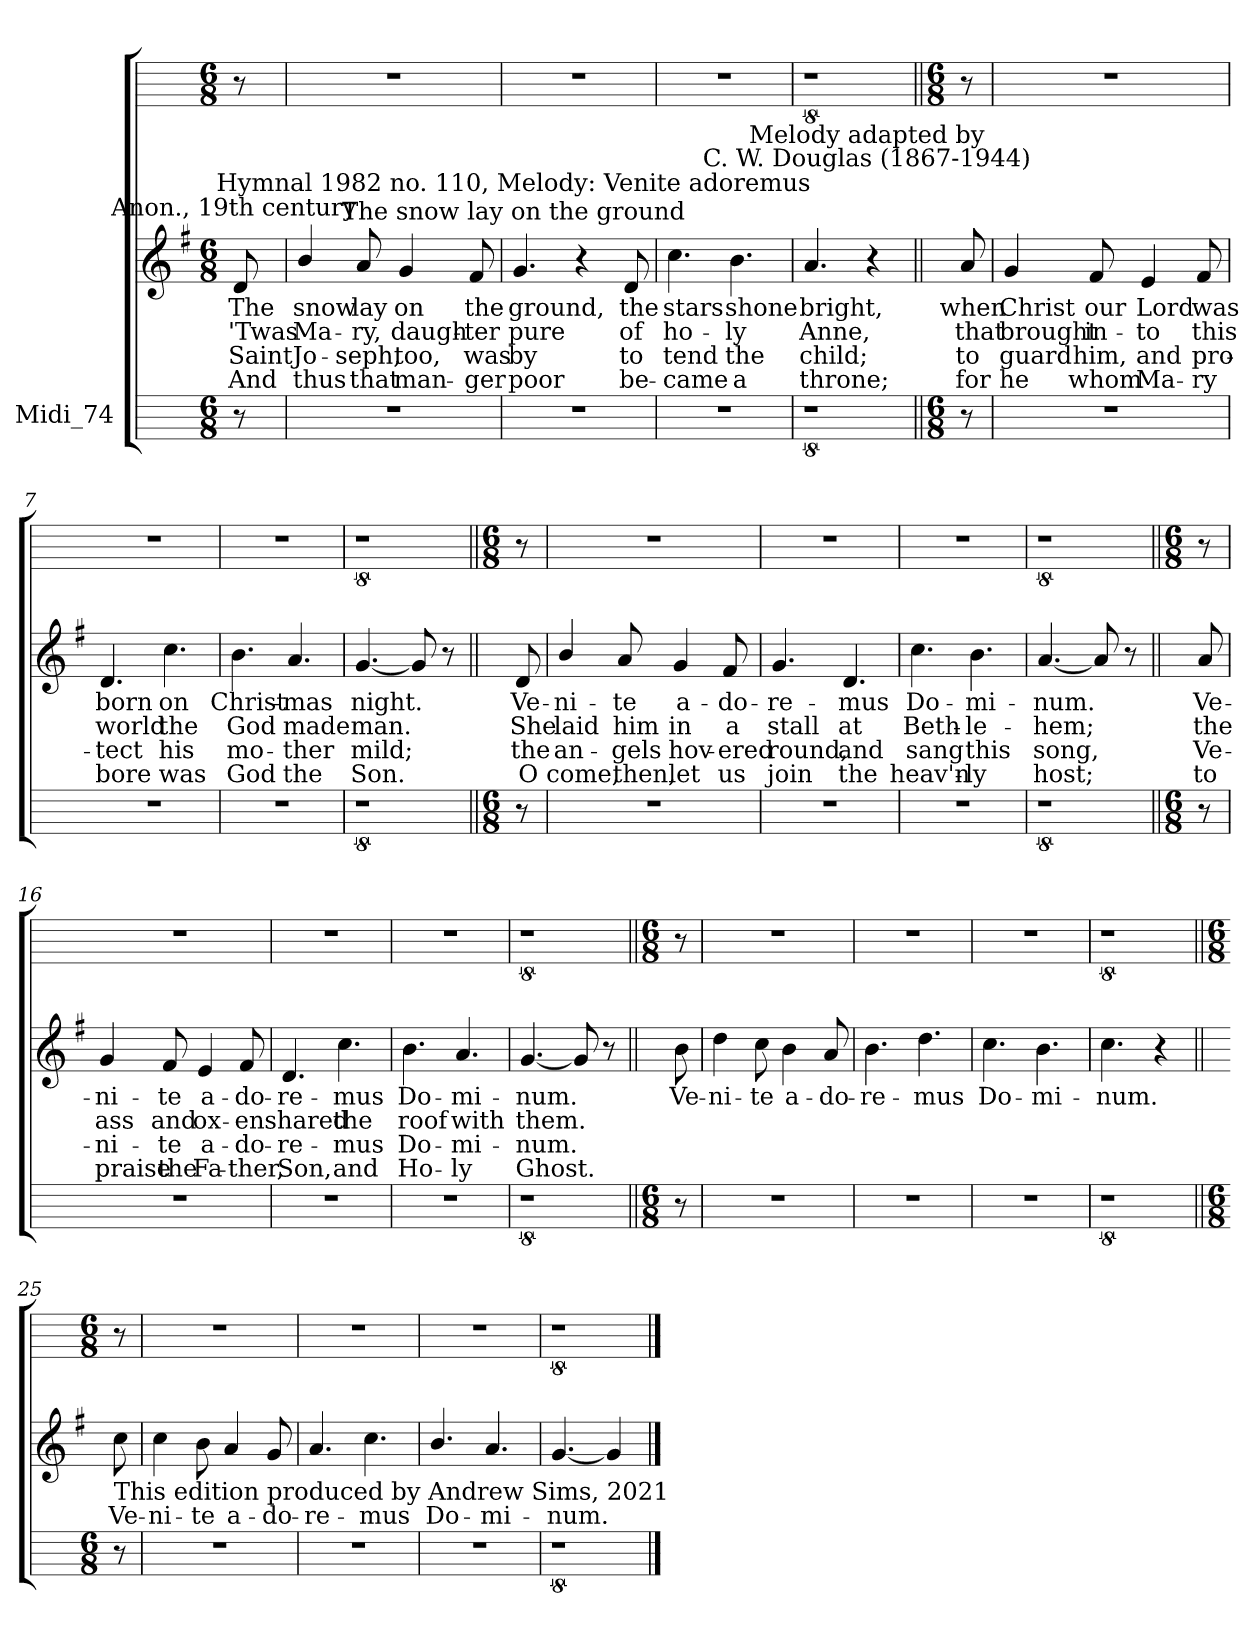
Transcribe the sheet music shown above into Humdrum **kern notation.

**kern	**kern	**text	**text	**text	**text	**kern
*part3	*part2	*part2	*part2	*part2	*part2	*part1
*staff3	*staff2	*staff2	*staff2	*staff2	*staff2	*staff1
*I"Midi_74	*	*	*	*	*	*
*	*clefG2	*	*	*	*	*
*	*k[f#]	*	*	*	*	*
*	*G:	*	*	*	*	*
*M6/8	*M6/8	*	*	*	*	*M6/8
=	=	=	=	=	=	=
!	!LO:TX:a:cj:t=Anon., 19th century	!	!	!	!	!
!	!	!LO:LY:b	!LO:LY:b	!LO:LY:b	!LO:LY:b	!
8r	8d	The	'Twas	Saint	And	8r
=1	=1	=1	=1	=1	=1	=1
!	!	!LO:LY:b	!LO:LY:b	!LO:LY:b	!LO:LY:b	!
2.r	4b/	snow	Ma-	-Jo-	-thus	2.r
!	!	!LO:LY:b	!LO:LY:b	!LO:LY:b	!LO:LY:b	!
.	8a	lay	ry,	seph,	that	.
!	!	!LO:LY:b	!LO:LY:b	!LO:LY:b	!LO:LY:b	!
.	4g	on	daugh-	-too,	man-	.
!	!	!LO:LY:b	!LO:LY:b	!LO:LY:b	!LO:LY:b	!
.	8f#	-the	ter	was	ger	.
=2	=2	=2	=2	=2	=2	=2
!	!LO:TX:a:cj:t=The snow lay on the ground	!	!	!	!	!
!	!LO:TX:a:cj:t=Hymnal 1982 no. 110, Melody&colon; Venite adoremus	!	!	!	!	!
!	!	!LO:LY:b	!LO:LY:b	!LO:LY:b	!LO:LY:b	!
2.r	4.g	ground,	pure	by	poor	2.r
.	4r	.	.	.	.	.
!	!	!LO:LY:b	!LO:LY:b	!LO:LY:b	!LO:LY:b	!
.	8d	the	of	to	be-	.
=3	=3	=3	=3	=3	=3	=3
!	!	!LO:LY:b	!LO:LY:b	!LO:LY:b	!LO:LY:b	!
2.r	4.cc	-stars	ho-	-tend	came	2.r
!	!	!LO:LY:b	!LO:LY:b	!LO:LY:b	!LO:LY:b	!
.	4.b	shone	ly	the	a	.
=4	=4	=4	=4	=4	=4	=4
!	!	!LO:LY:b	!LO:LY:b	!LO:LY:b	!LO:LY:b	!
8%5r	4.a	bright,	Anne,	child;	throne;	8%5r
!	!LO:TX:a:cj:t=Melody adapted by\nC. W. Douglas (1867-1944)	!	!	!	!	!
.	4r	.	.	.	.	.
!!LO:LB:g=z
=5||	=5||	=5||	=5||	=5||	=5||	=5||
*M6/8	*	*	*	*	*	*M6/8
!	!	!LO:LY:b	!LO:LY:b	!LO:LY:b	!LO:LY:b	!
8r	8a	when	that	to	for	8r
=6	=6	=6	=6	=6	=6	=6
!	!	!LO:LY:b	!LO:LY:b	!LO:LY:b	!LO:LY:b	!
2.r	4g	Christ	brought	guard	he	2.r
!	!	!LO:LY:b	!LO:LY:b	!LO:LY:b	!LO:LY:b	!
.	8f#	our	in-	-him,	whom	.
!	!	!LO:LY:b	!LO:LY:b	!LO:LY:b	!LO:LY:b	!
.	4e	Lord	to	and	Ma-	.
!	!	!LO:LY:b	!LO:LY:b	!LO:LY:b	!LO:LY:b	!
.	8f#	-was	this	pro-	-ry	.
=7	=7	=7	=7	=7	=7	=7
!	!	!LO:LY:b	!LO:LY:b	!LO:LY:b	!LO:LY:b	!
2.r	4.d	born	world	tect	bore	2.r
!	!	!LO:LY:b	!LO:LY:b	!LO:LY:b	!LO:LY:b	!
.	4.cc	on	the	his	was	.
=8	=8	=8	=8	=8	=8	=8
!	!	!LO:LY:b	!LO:LY:b	!LO:LY:b	!LO:LY:b	!
2.r	4.b	Christ-	-God	mo-	-God	2.r
!	!	!LO:LY:b	!LO:LY:b	!LO:LY:b	!LO:LY:b	!
.	4.a	mas	made	ther	the	.
=9	=9	=9	=9	=9	=9	=9
!	!	!LO:LY:b	!LO:LY:b	!LO:LY:b	!LO:LY:b	!
8%5r	[4.g	night.	man.	mild;	Son.	8%5r
.	8g]	.	.	.	.	.
.	8r	.	.	.	.	.
!!LO:LB:g=z
=10||	=10||	=10||	=10||	=10||	=10||	=10||
*M6/8	*	*	*	*	*	*M6/8
!	!	!LO:LY:b	!LO:LY:b	!LO:LY:b	!LO:LY:b	!
8r	8d	Ve-	-She	the	O	8r
=11	=11	=11	=11	=11	=11	=11
!	!	!LO:LY:b	!LO:LY:b	!LO:LY:b	!LO:LY:b	!
2.r	4b/	ni-	-laid	an-	-come,	2.r
!	!	!LO:LY:b	!LO:LY:b	!LO:LY:b	!LO:LY:b	!
.	8a	te	him	gels	then,	.
!	!	!LO:LY:b	!LO:LY:b	!LO:LY:b	!LO:LY:b	!
.	4g	a-	-in	hov-	-let	.
!	!	!LO:LY:b	!LO:LY:b	!LO:LY:b	!LO:LY:b	!
.	8f#	do-	-a	ered	us	.
=12	=12	=12	=12	=12	=12	=12
!	!	!LO:LY:b	!LO:LY:b	!LO:LY:b	!LO:LY:b	!
2.r	4.g	re-	-stall	round,	join	2.r
!	!	!LO:LY:b	!LO:LY:b	!LO:LY:b	!LO:LY:b	!
.	4.d	mus	at	and	the	.
=13	=13	=13	=13	=13	=13	=13
!	!	!LO:LY:b	!LO:LY:b	!LO:LY:b	!LO:LY:b	!
2.r	4.cc	Do-	-Beth-	-sang	heav'n-	2.r
!	!	!LO:LY:b	!LO:LY:b	!LO:LY:b	!LO:LY:b	!
.	4.b	-mi-	-le-	-this	ly	.
=14	=14	=14	=14	=14	=14	=14
!	!	!LO:LY:b	!LO:LY:b	!LO:LY:b	!LO:LY:b	!
8%5r	[4.a	num.	hem;	song,	host;	8%5r
.	8a]	.	.	.	.	.
.	8r	.	.	.	.	.
!!LO:LB:g=z
=15||	=15||	=15||	=15||	=15||	=15||	=15||
*M6/8	*	*	*	*	*	*M6/8
!	!	!LO:LY:b	!LO:LY:b	!LO:LY:b	!LO:LY:b	!
8r	8a	Ve-	-the	Ve-	-to	8r
=16	=16	=16	=16	=16	=16	=16
!	!	!LO:LY:b	!LO:LY:b	!LO:LY:b	!LO:LY:b	!
2.r	4g	ni-	-ass	ni-	-praise	2.r
!	!	!LO:LY:b	!LO:LY:b	!LO:LY:b	!LO:LY:b	!
.	8f#	te	and	te	the	.
!	!	!LO:LY:b	!LO:LY:b	!LO:LY:b	!LO:LY:b	!
.	4e	a-	-ox-	-a-	-Fa-	.
!	!	!LO:LY:b	!LO:LY:b	!LO:LY:b	!LO:LY:b	!
.	8f#	-do-	-en	do-	-ther,	.
=17	=17	=17	=17	=17	=17	=17
!	!	!LO:LY:b	!LO:LY:b	!LO:LY:b	!LO:LY:b	!
2.r	4.d	re-	-shared	re-	-Son,	2.r
!	!	!LO:LY:b	!LO:LY:b	!LO:LY:b	!LO:LY:b	!
.	4.cc	mus	the	mus	and	.
=18	=18	=18	=18	=18	=18	=18
!	!	!LO:LY:b	!LO:LY:b	!LO:LY:b	!LO:LY:b	!
2.r	4.b	Do-	-roof	Do-	-Ho-	2.r
!	!	!LO:LY:b	!LO:LY:b	!LO:LY:b	!LO:LY:b	!
.	4.a	-mi-	-with	mi-	-ly	.
=19	=19	=19	=19	=19	=19	=19
!	!	!LO:LY:b	!LO:LY:b	!LO:LY:b	!LO:LY:b	!
8%5r	[4.g	num.	them.	num.	Ghost.	8%5r
.	8g]	.	.	.	.	.
.	8r	.	.	.	.	.
!!LO:LB:g=z
=20||	=20||	=20||	=20||	=20||	=20||	=20||
*M6/8	*	*	*	*	*	*M6/8
!	!	!LO:LY:b	!	!	!	!
8r	8b	Ve-	.	.	.	8r
=21	=21	=21	=21	=21	=21	=21
!	!	!LO:LY:b	!	!	!	!
2.r	4dd	-ni-	.	.	.	2.r
!	!	!LO:LY:b	!	!	!	!
.	8cc	-te	.	.	.	.
!	!	!LO:LY:b	!	!	!	!
.	4b	a-	.	.	.	.
!	!	!LO:LY:b	!	!	!	!
.	8a	-do-	.	.	.	.
=22	=22	=22	=22	=22	=22	=22
!	!	!LO:LY:b	!	!	!	!
2.r	4.b	-re-	.	.	.	2.r
!	!	!LO:LY:b	!	!	!	!
.	4.dd	-mus	.	.	.	.
=23	=23	=23	=23	=23	=23	=23
!	!	!LO:LY:b	!	!	!	!
2.r	4.cc	Do-	.	.	.	2.r
!	!	!LO:LY:b	!	!	!	!
.	4.b	-mi-	.	.	.	.
=24	=24	=24	=24	=24	=24	=24
!	!	!LO:LY:b	!	!	!	!
8%5r	4.cc	-num.	.	.	.	8%5r
.	4r	.	.	.	.	.
!!LO:LB:g=z
=25||	=25||	=25||	=25||	=25||	=25||	=25||
*M6/8	*	*	*	*	*	*M6/8
!	!LO:TX:b:t=This edition produced by Andrew Sims, 2021	!	!	!	!	!
!	!	!LO:LY:b	!	!	!	!
8r	8cc	Ve-	.	.	.	8r
=26	=26	=26	=26	=26	=26	=26
!	!	!LO:LY:b	!	!	!	!
2.r	4cc	-ni-	.	.	.	2.r
!	!	!LO:LY:b	!	!	!	!
.	8b	-te	.	.	.	.
!	!	!LO:LY:b	!	!	!	!
.	4a	a-	.	.	.	.
!	!	!LO:LY:b	!	!	!	!
.	8g	-do-	.	.	.	.
=27	=27	=27	=27	=27	=27	=27
!	!	!LO:LY:b	!	!	!	!
2.r	4.a	-re-	.	.	.	2.r
!	!	!LO:LY:b	!	!	!	!
.	4.cc	-mus	.	.	.	.
=28	=28	=28	=28	=28	=28	=28
!	!	!LO:LY:b	!	!	!	!
2.r	4.b/	Do-	.	.	.	2.r
!	!	!LO:LY:b	!	!	!	!
.	4.a	-mi-	.	.	.	.
=29	=29	=29	=29	=29	=29	=29
!	!	!LO:LY:b	!	!	!	!
8%5r	[4.g	-num.	.	.	.	8%5r
.	4g]	.	.	.	.	.
==	==	==	==	==	==	==
*-	*-	*-	*-	*-	*-	*-
